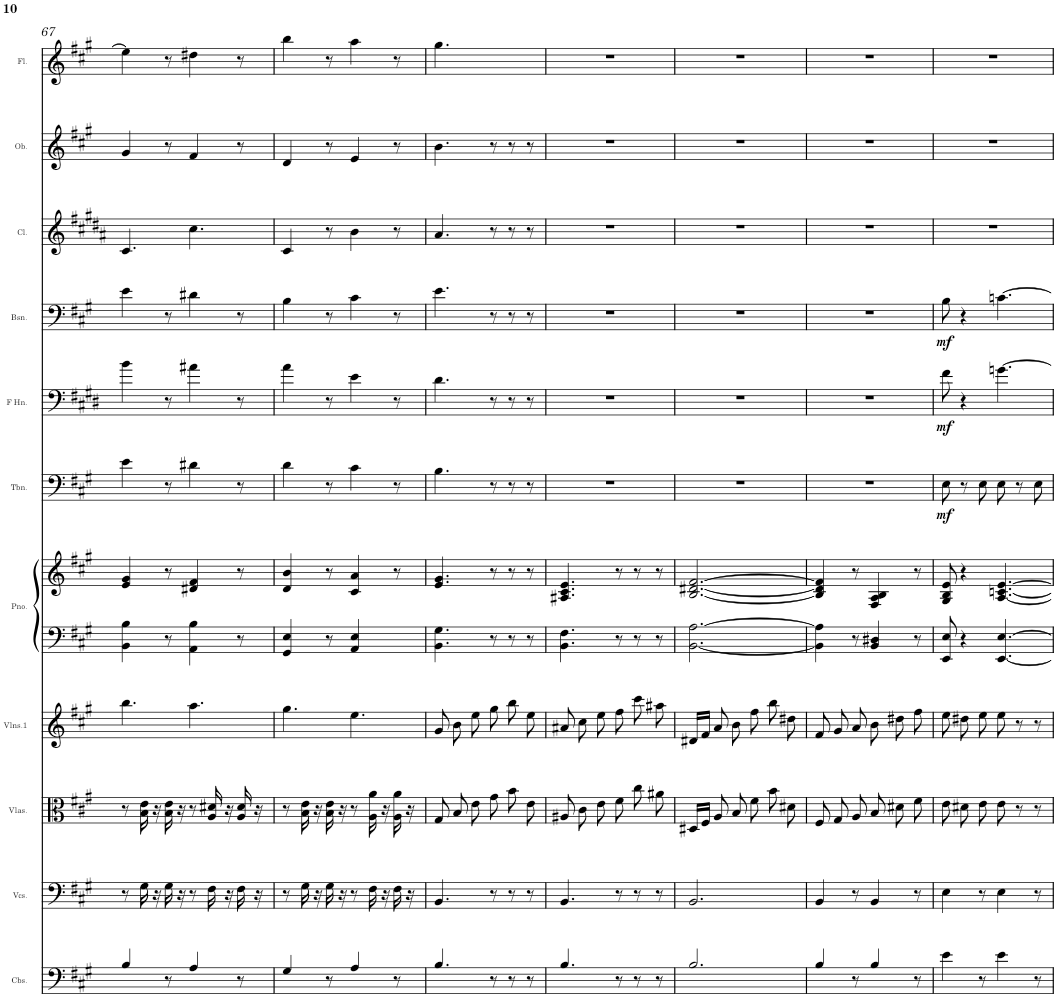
**kern	**kern	**kern	**kern	**kern	**kern	**kern	**dynam	**kern	**dynam	**kern	**dynam	**kern	**kern	**kern
*part11	*part10	*part9	*part8	*part7	*part7	*part6	*part6	*part5	*part5	*part4	*part4	*part3	*part2	*part1
*staff12	*staff11	*staff10	*staff9	*staff8	*staff7	*staff6	*staff6	*staff5	*staff5	*staff4	*staff4	*staff3	*staff2	*staff1
*I"Contrabass Section	*I"Violoncello Section	*I"Viola Section	*I"Violin Section1	*I"Grand Piano	*	*I"Trombone	*	*I"French Horn	*	*I"Bassoon	*	*I"Clarinet	*I"Oboe	*I"Flute
*I'Cbs.	*I'Vcs.	*I'Vlas.	*I'Vlns.1	*I'Pno.	*	*I'Tbn.	*	*I'F Hn.	*	*I'Bsn.	*	*I'Cl.	*I'Ob.	*I'Fl.
!!LO:PB:g=z
*clefF4	*clefF4	*clefC3	*clefG2	*clefF4	*clefG2	*clefF4	*	*clefF4	*	*clefF4	*	*clefG2	*clefG2	*clefG2
*Trd7c12	*	*	*	*	*	*	*	*Trd4c7	*	*	*	*Trd1c2	*	*
*k[f#c#g#]	*k[f#c#g#]	*k[f#c#g#]	*k[f#c#g#]	*k[f#c#g#]	*k[f#c#g#]	*k[f#c#g#]	*	*k[f#c#g#d#]	*	*k[f#c#g#]	*	*k[f#c#g#d#a#]	*k[f#c#g#]	*k[f#c#g#]
*M6/8	*M6/8	*M6/8	*M6/8	*M6/8	*M6/8	*M6/8	*	*M6/8	*	*M6/8	*	*M6/8	*M6/8	*M6/8
=67	=67	=67	=67	=67	=67	=67	=67	=67	=67	=67	=67	=67	=67	=67
4B/	8r	8r	4.bb\	4BB\ 4B\	4e/ 4g#/	4e\	.	4b\	.	4e\	.	4.c#/	4g#/	4ee\]
.	16G#\	16B\ 16e\	.	.	.	.	.	.	.	.	.	.	.	.
.	16r	16r	.	.	.	.	.	.	.	.	.	.	.	.
8r	16G#\	16B\ 16e\	.	8r	8r	8r	.	8r	.	8r	.	.	8r	8r
.	16r	16r	.	.	.	.	.	.	.	.	.	.	.	.
4A/	8r	8r	4.aa\	4AA\ 4B\	4d#X/ 4f#/	4d#X\	.	4a#X\	.	4d#X\	.	4.cc#\	4f#/	4dd#X\
.	16F#\	16A/ 16d#X/	.	.	.	.	.	.	.	.	.	.	.	.
.	16r	16r	.	.	.	.	.	.	.	.	.	.	.	.
8r	16F#\	16A/ 16d#/	.	8r	8r	8r	.	8r	.	8r	.	.	8r	8r
.	16r	16r	.	.	.	.	.	.	.	.	.	.	.	.
=68	=68	=68	=68	=68	=68	=68	=68	=68	=68	=68	=68	=68	=68	=68
4G#/	8r	8r	4.gg#\	4GG#/ 4E/	4d/ 4b/	4d\	.	4a\	.	4B\	.	4c#/	4d/	4bb\
.	16G#\	16B\ 16e\	.	.	.	.	.	.	.	.	.	.	.	.
.	16r	16r	.	.	.	.	.	.	.	.	.	.	.	.
8r	16G#\	16B\ 16e\	.	8r	8r	8r	.	8r	.	8r	.	8r	8r	8r
.	16r	16r	.	.	.	.	.	.	.	.	.	.	.	.
4A/	8r	8r	4.ee\	4AA/ 4E/	4c#/ 4a/	4c#\	.	4e\	.	4c#\	.	4b\	4e/	4aa\
.	16F#\	16A\ 16a\	.	.	.	.	.	.	.	.	.	.	.	.
.	16r	16r	.	.	.	.	.	.	.	.	.	.	.	.
8r	16F#\	16A\ 16a\	.	8ryy	8r	8r	.	8r	.	8r	.	8r	8r	8r
.	16r	16r	.	.	.	.	.	.	.	.	.	.	.	.
=69	=69	=69	=69	=69	=69	=69	=69	=69	=69	=69	=69	=69	=69	=69
4.B/	4.BB/	8G#/	8g#/	4.BB\ 4.G#\	4.e/ 4.g#/	4.B\	.	4.d#\	.	4.e\	.	4.a#/	4.b\	4.gg#\
.	.	8B/	8b\	.	.	.	.	.	.	.	.	.	.	.
.	.	8e\	8ee\	.	.	.	.	.	.	.	.	.	.	.
8r	8r	8g#\	8gg#\	8r	8r	8r	.	8r	.	8r	.	8r	8r	4.ryy
8r	8r	8b\	8bb\	8r	8r	8r	.	8r	.	8r	.	8r	8r	.
8r	8r	8e\	8ee\	8r	8r	8r	.	8r	.	8r	.	8r	8r	.
=70	=70	=70	=70	=70	=70	=70	=70	=70	=70	=70	=70	=70	=70	=70
4.B/	4.BB/	8A#X/	8a#X/	4.BB\ 4.F#\	4.A#X/ 4.c#/ 4.e/	2.r	.	2.r	.	2.r	.	2.r	2.r	2.r
.	.	8c#\	8cc#\	.	.	.	.	.	.	.	.	.	.	.
.	.	8e\	8ee\	.	.	.	.	.	.	.	.	.	.	.
8r	8r	8f#\	8ff#\	8r	8r	.	.	.	.	.	.	.	.	.
8r	8r	8cc#\	8ccc#\	8r	8r	.	.	.	.	.	.	.	.	.
8r	8r	8a#X\	8aa#X\	8r	8r	.	.	.	.	.	.	.	.	.
=71	=71	=71	=71	=71	=71	=71	=71	=71	=71	=71	=71	=71	=71	=71
2.B/	2.BB/	16D#X/LL	16d#X/LL	[2.BB\ [2.A\	[2.B/ [2.d#X/ [2.f#/	2.r	.	2.r	.	2.r	.	2.r	2.r	2.r
.	.	16F#/JJ	16f#/JJ	.	.	.	.	.	.	.	.	.	.	.
.	.	8A/	8a/	.	.	.	.	.	.	.	.	.	.	.
.	.	8B/	8b\	.	.	.	.	.	.	.	.	.	.	.
.	.	8f#\	8ff#\	.	.	.	.	.	.	.	.	.	.	.
.	.	8b\	8bb\	.	.	.	.	.	.	.	.	.	.	.
.	.	8d#X\	8dd#X\	.	.	.	.	.	.	.	.	.	.	.
=72	=72	=72	=72	=72	=72	=72	=72	=72	=72	=72	=72	=72	=72	=72
4B/	4BB/	8F#/	8f#/	4BB\] 4A\]	4B/] 4d#/] 4f#/]	2.r	.	2.r	.	2.r	.	2.r	2.r	2.r
.	.	8G#/	8g#/	.	.	.	.	.	.	.	.	.	.	.
8r	8r	8A/	8a/	8r	8r	.	.	.	.	.	.	.	.	.
4B/	4BB/	8B/	8b\	4BB/ 4D#X/	4F#/ 4A/ 4B/	.	.	.	.	.	.	.	.	.
.	.	8d#X\	8dd#X\	.	.	.	.	.	.	.	.	.	.	.
8r	8r	8f#\	8ff#\	8r	8r	.	.	.	.	.	.	.	.	.
=73	=73	=73	=73	=73	=73	=73	=73	=73	=73	=73	=73	=73	=73	=73
!	!	!	!	!	!	!	!LO:DY:b	!	!LO:DY:b	!	!LO:DY:b	!	!	!
4e\	4E\	8e\	8ee\	8EE/ 8E/	8G#/ 8B/ 8e/	8E\	mf	8f#\	mf	8B\	mf	2.r	2.r	2.r
.	.	8d#X\	8dd#X\	4r	4r	8r	.	4r	.	4r	.	.	.	.
8r	8r	8e\	8ee\	.	.	8E\	.	.	.	.	.	.	.	.
4e\	4E\	8e\	8ee\	[4.EE/ [4.E/	[4.A/ [4.cn/ [4.e/	8E\	.	[4.gn\	.	[4.cn\	.	.	.	.
.	.	8r	8r	.	.	8r	.	.	.	.	.	.	.	.
8r	8r	8r	8r	.	.	8E\	.	.	.	.	.	.	.	.
=	=	=	=	=	=	=	=	=	=	=	=	=	=	=
*-	*-	*-	*-	*-	*-	*-	*-	*-	*-	*-	*-	*-	*-	*-
